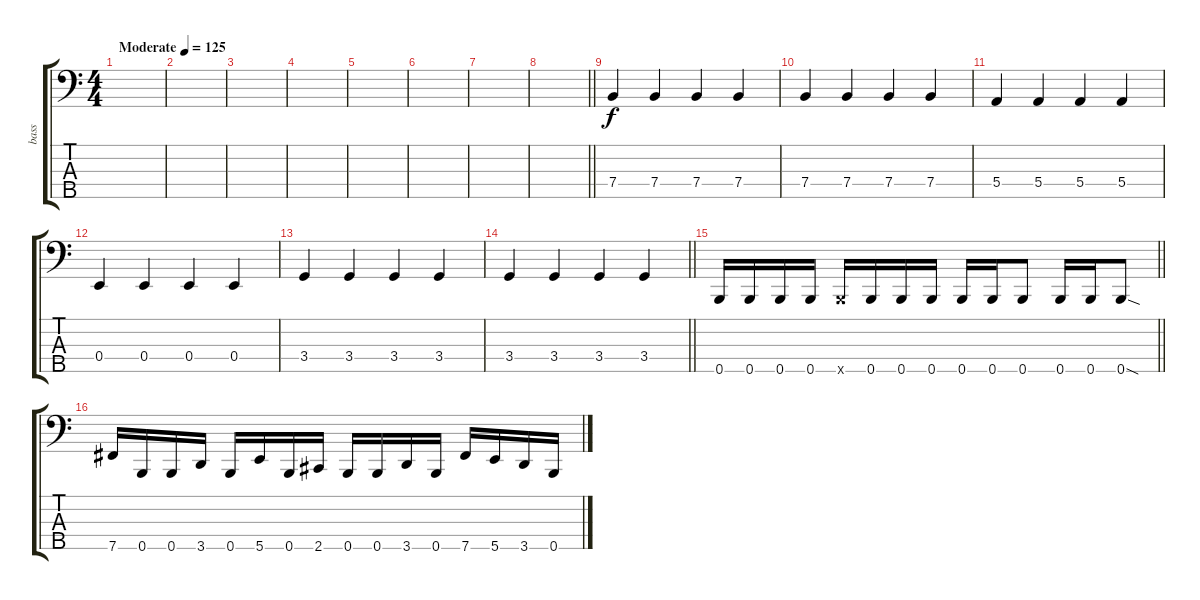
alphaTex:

\track ("bass" "bass") {instrument electricbassfinger}
\staff {score tabs}
\tuning (G2 D2 A1 E1 B0) {hide}
\ts (4 4)
\tempo (125 "Moderate")
\clef f4
\ks c
|
|
|
|
|
|
|
\barLineRight lightlight
|
7.4.4 7.4.4 7.4.4 7.4.4 |
7.4.4 7.4.4 7.4.4 7.4.4 |
5.4.4 5.4.4 5.4.4 5.4.4 |
0.4.4 0.4.4 0.4.4 0.4.4 |
3.4.4 3.4.4 3.4.4 3.4.4 |
\barLineRight lightlight
3.4.4 3.4.4 3.4.4 3.4.4 |
\barLineRight lightlight
0.5.16 0.5.16 0.5.16 0.5.16 0.5{x}.16 0.5.16 0.5.16 0.5.16 0.5.16 0.5.16 0.5.8 0.5.16 0.5.16 0.5{sod}.8 |
7.5.16 0.5.16 0.5.16 3.5.16 0.5.16 5.5.16 0.5.16 2.5.16 0.5.16 0.5.16 3.5.16 0.5.16 7.5.16 5.5.16 3.5.16 0.5.16
